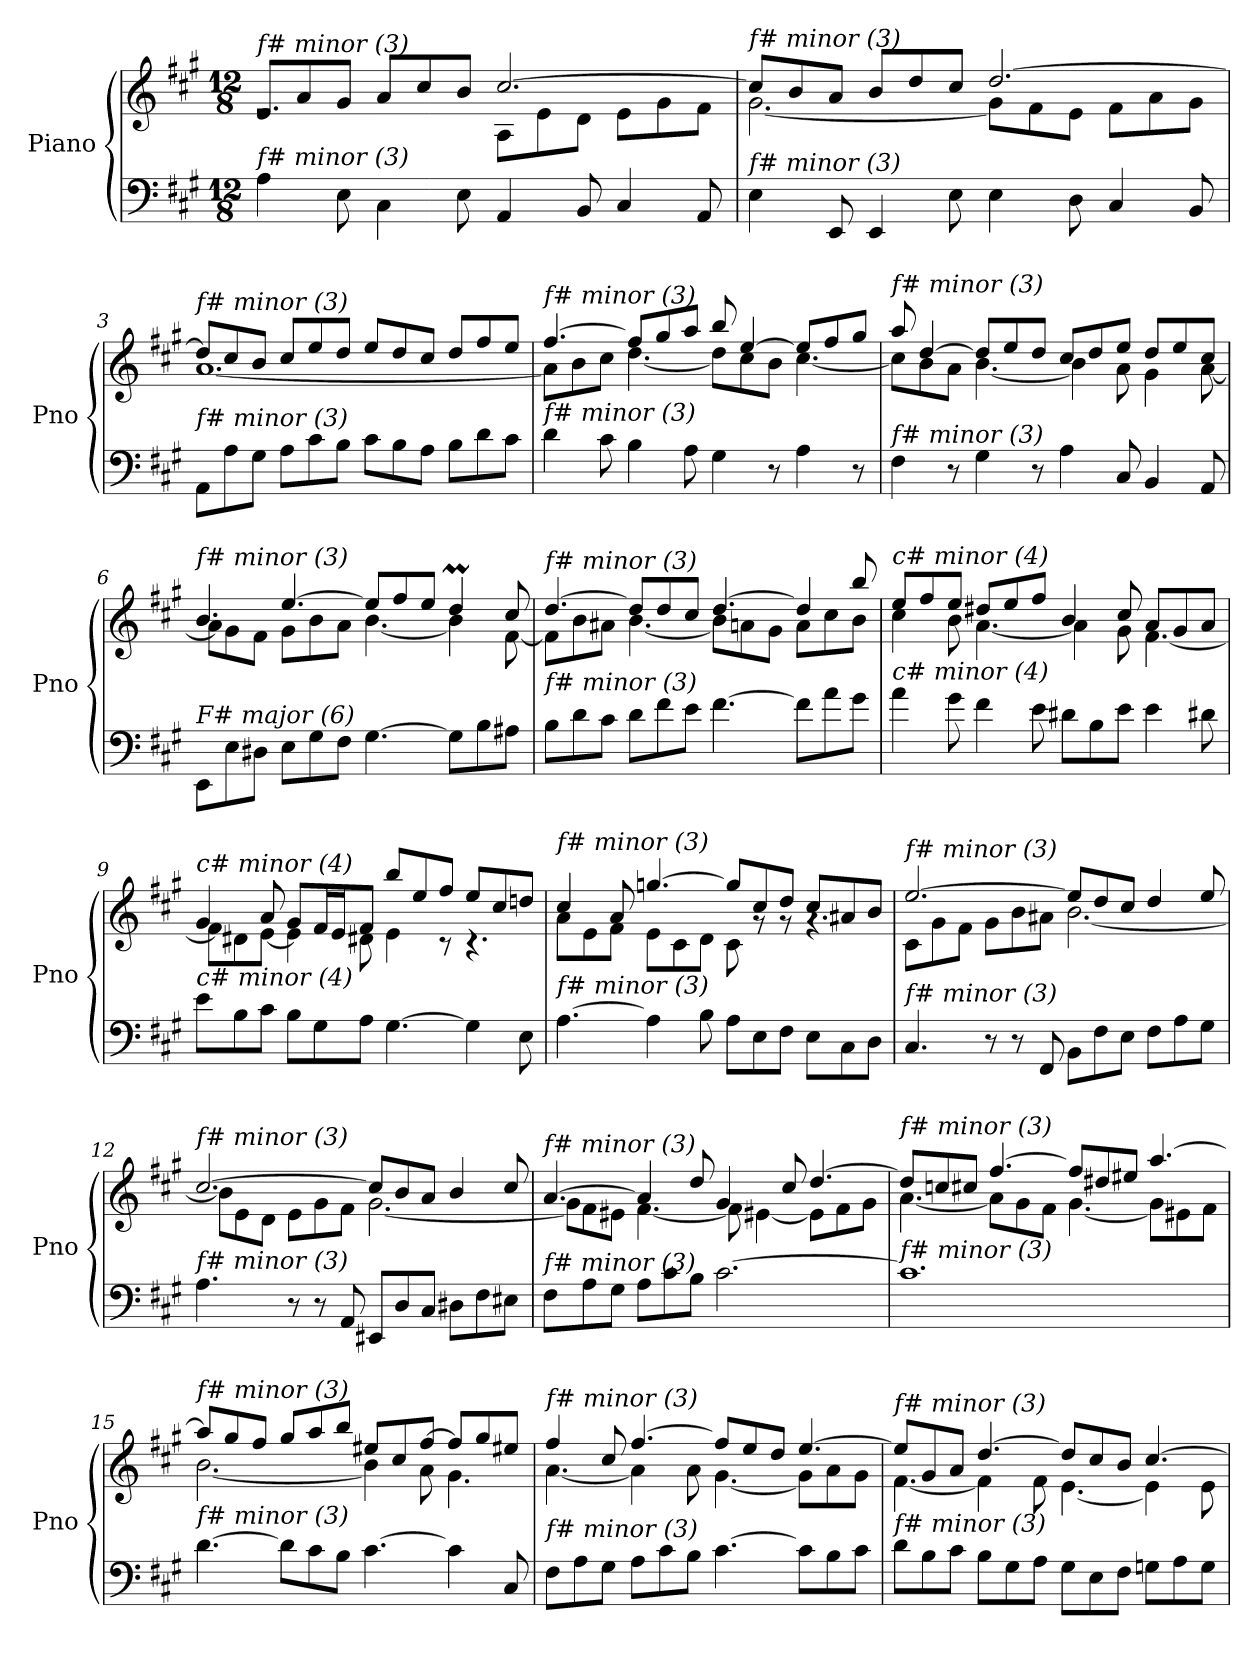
**kern	**kern
*part1	*part1
*staff2	*staff1
*I"Piano	*
*I'Pno	*
*clefF4	*clefG2
*k[f#c#g#]	*k[f#c#g#]
*M12/8	*M12/8
=1	=1
*	*^
!	!LO:TX:i:t=f# minor (3)	!
!LO:TX:i:t=f# minor (3)	!	!
4A\	8e/L	2.re
.	8a/	.
8E\	8g#/J	.
4C#\	8a/L	.
.	8cc#/	.
8E\	8b/J	.
4AA/	[2.cc#/	8A\L
.	.	8e\
8BB/	.	8d\J
4C#/	.	8e\L
.	.	8g#\
8AA/	.	8f#\J
=2	=2	=2
!	!LO:TX:i:t=f# minor (3)	!
!LO:TX:i:t=f# minor (3)	!	!
4E\	8cc#/L]	[2.g#\
.	8b/	.
8EE/	8a/J	.
4EE/	8b/L	.
.	8dd/	.
8E\	8cc#/J	.
4E\	[2.dd/	8g#\L]
.	.	8f#\
8D\	.	8e\J
4C#/	.	8f#\L
.	.	8a\
8BB/	.	8g#\J
=3	=3	=3
!	!LO:TX:i:t=f# minor (3)	!
!LO:TX:i:t=f# minor (3)	!	!
8AA\L	8dd/L]	[1.a
8A\	8cc#/	.
8G#\J	8b/J	.
8A\L	8cc#/L	.
8c#\	8ee/	.
8B\J	8dd/J	.
8c#\L	8ee/L	.
8B\	8dd/	.
8A\J	8cc#/J	.
8B\L	8dd/L	.
8d\	8ff#/	.
8c#\J	8ee/J	.
!!LO:LB:g=z	!!
=4	=4	=4
!	!LO:TX:i:t=f# minor (3)	!
!LO:TX:i:t=f# minor (3)	!	!
4d\	[4.ff#/	8a\L]
.	.	8b\
8c#\	.	8cc#\J
4B\	8ff#/L]	[4.dd\
.	8gg#/	.
8A\	8aa/J	.
4G#\	8bb/	8dd\L]
.	[4ee/	8cc#\
8r	.	8b\J
4A\	8ee/L]	[4.cc#\
.	8ff#/	.
8r	8gg#/J	.
=5	=5	=5
!	!LO:TX:i:t=f# minor (3)	!
!LO:TX:i:t=f# minor (3)	!	!
4F#\	8aa/	8cc#\L]
.	[4dd/	8b\
8r	.	8a\J
4G#\	8dd/L]	[4.b\
.	8ee/	.
8r	8dd/J	.
4A\	8cc#/L	4b\]
.	8dd/	.
8C#/	8ee/J	8a\
4BB/	8dd/L	4g#\
.	8ee/	.
8AA/	8cc#/J	[8a\
=6	=6	=6
!	!LO:TX:i:t=f# minor (3)	!
!LO:TX:i:t=F# major (6)	!	!
8EE\L	4.b/	8a\L]
8E\	.	8g#\
8D#X\J	.	8f#\J
8E\L	[4.ee/	8g#\L
8G#\	.	8b\
8F#\J	.	8a\J
[4.G#\	8ee/L]	[4.b\
.	8ff#/	.
.	8ee/J	.
8G#\L]	4ddM/	4b\]
8B\	.	.
8A#X\J	8cc#/	[8f#\
!!LO:LB:g=z	!!
=7	=7	=7
!	!LO:TX:i:t=f# minor (3)	!
!LO:TX:i:t=f# minor (3)	!	!
8B\L	[4.dd/	8f#\L]
8d\	.	8b\
8c#\J	.	8a#X\J
8d\L	8dd/L]	[4.b\
8f#\	8dd/	.
8e\J	8cc#/J	.
[4.f#\	[4.dd/	8b\L]
.	.	8an\
.	.	8g#\J
8f#\L]	4dd/]	8a\L
8a\	.	8cc#\
8g#\J	8bb/	8b\J
=8	=8	=8
!	!LO:TX:i:t=c# minor (4)	!
!LO:TX:i:t=c# minor (4)	!	!
4a\	8ee/L	4cc#\
.	8ff#/	.
8g#\	8ee/J	8b\
4f#\	8dd#X/L	[4.a\
.	8ee/	.
8e\	8ff#/J	.
8d#X\L	4b/	4a\]
8B\	.	.
8e\J	8cc#/	8g#\
4e\	8a/L	[4.f#\
.	8g#/	.
8d#X\	8a/J	.
=9	=9	=9
!	!LO:TX:i:t=c# minor (4)	!
!LO:TX:i:t=c# minor (4)	!	!
8e\L	4g#/	8f#\L]
8B\	.	8d#X\
8c#\J	8a/	[8e\J
8B\L	8g#/L	4e\]
8G#\	16f#/L	.
.	16e/J	.
8A\J	8f#/J	8d#X\
[4.G#\	8bb/L	4e\
.	8ee/	.
.	8ff#/J	8r
4G#\]	8ee/L	4.r
.	8cc#/	.
8E\	8ddn/J	.
!!LO:LB:g=z	!!
=10	=10	=10
!	!LO:TX:i:t=f# minor (3)	!
!LO:TX:i:t=f# minor (3)	!	!
[4.A\	4cc#/	8a\L
.	.	8e\
.	8a/	8f#\J
4A\]	[4.ggn/	8e\L
.	.	8c#\
8B\	.	8d\J
8A\L	8gg/L]	8c#\
8E\	8cc#/	8rg
8F#\J	8dd/J	8rg
8E\L	8cc#/L	4.rg
8C#\	8a#X/	.
8D\J	8b/J	.
=11	=11	=11
!	!LO:TX:i:t=f# minor (3)	!
!LO:TX:i:t=f# minor (3)	!	!
4.C#/	[2.ee/	8c#\L
.	.	8g#\
.	.	8f#\J
8r	.	8g#\L
8r	.	8b\
8FF#/	.	8a#X\J
8BB\L	8ee/L]	[2.b\
8F#\	8dd/	.
8E\J	8cc#/J	.
8F#\L	4dd/	.
8A\	.	.
8G#\J	8ee/	.
=12	=12	=12
!	!LO:TX:i:t=f# minor (3)	!
!LO:TX:i:t=f# minor (3)	!	!
4.A\	[2.cc#/	8b\L]
.	.	8e\
.	.	8d\J
8r	.	8e\L
8r	.	8g#\
8AA/	.	8f#\J
8EE#X/L	8cc#/L]	[2.g#\
8D/	8b/	.
8C#/J	8a/J	.
8D#X\L	4b/	.
8F#\	.	.
8E#X\J	8cc#/	.
!!LO:LB:g=z	!!
=13	=13	=13
!	!LO:TX:i:t=f# minor (3)	!
!LO:TX:i:t=f# minor (3)	!	!
8F#\L	[4.a/	8g#\L]
8A\	.	8f#\
8G#\J	.	8e#X\J
8A\L	4a/]	[4.f#\
8c#\	.	.
8B\J	8dd/	.
[2.c#\	4g#/	8f#\]
.	.	[4e#X\
.	8cc#/	.
.	[4.dd/	8e#\L]
.	.	8f#\
.	.	8g#\J
=14	=14	=14
!	!LO:TX:i:t=f# minor (3)	!
!LO:TX:i:t=f# minor (3)	!	!
1.c#]	8dd/L]	[4.a\
.	8ccni/	.
.	8cc#/J	.
.	[4.ff#/	8a\L]
.	.	8g#\
.	.	8f#\J
.	8ff#/L]	[4.g#\
.	8dd#X/	.
.	8ee#X/J	.
.	[4.aa/	8g#\L]
.	.	8e#X\
.	.	8f#\J
=15	=15	=15
!	!LO:TX:i:t=f# minor (3)	!
!LO:TX:i:t=f# minor (3)	!	!
[4.d\	8aa/L]	[2.b\
.	8gg#/	.
.	8ff#/J	.
8d\L]	8gg#/L	.
8c#\	8aa/	.
8B\J	8bb/J	.
[4.c#\	8ee#X/L	4b\]
.	8cc#/	.
.	[8ff#/J	8a\
4c#\]	8ff#/L]	4.g#\
.	8gg#/	.
8C#/	8ee#X/J	.
!!LO:PB:g=z	!!
=16	=16	=16
!	!LO:TX:i:t=f# minor (3)	!
!LO:TX:i:t=f# minor (3)	!	!
8F#\L	4ff#/	[4.a\
8A\	.	.
8G#\J	8cc#/	.
8A\L	[4.ff#/	4a\]
8c#\	.	.
8B\J	.	8a\
[4.c#\	8ff#/L]	[4.g#\
.	8ee/	.
.	8dd/J	.
8c#\L]	[4.ee/	8g#\L]
8B\	.	8a\
8c#\J	.	8g#\J
=17	=17	=17
!	!LO:TX:i:t=f# minor (3)	!
!LO:TX:i:t=f# minor (3)	!	!
8d\L	8ee/L]	[4.f#\
8B\	8g#/	.
8c#\J	8a/J	.
8B\L	[4.dd/	4f#\]
8G#\	.	.
8A\J	.	8f#\
8G#\L	8dd/L]	[4.e\
8E\	8cc#/	.
8F#\J	8b/J	.
8Gn\L	[4.cc#/	4e\]
8A\	.	.
8G\J	.	8e\
*	*v	*v
=	=
*-	*-
